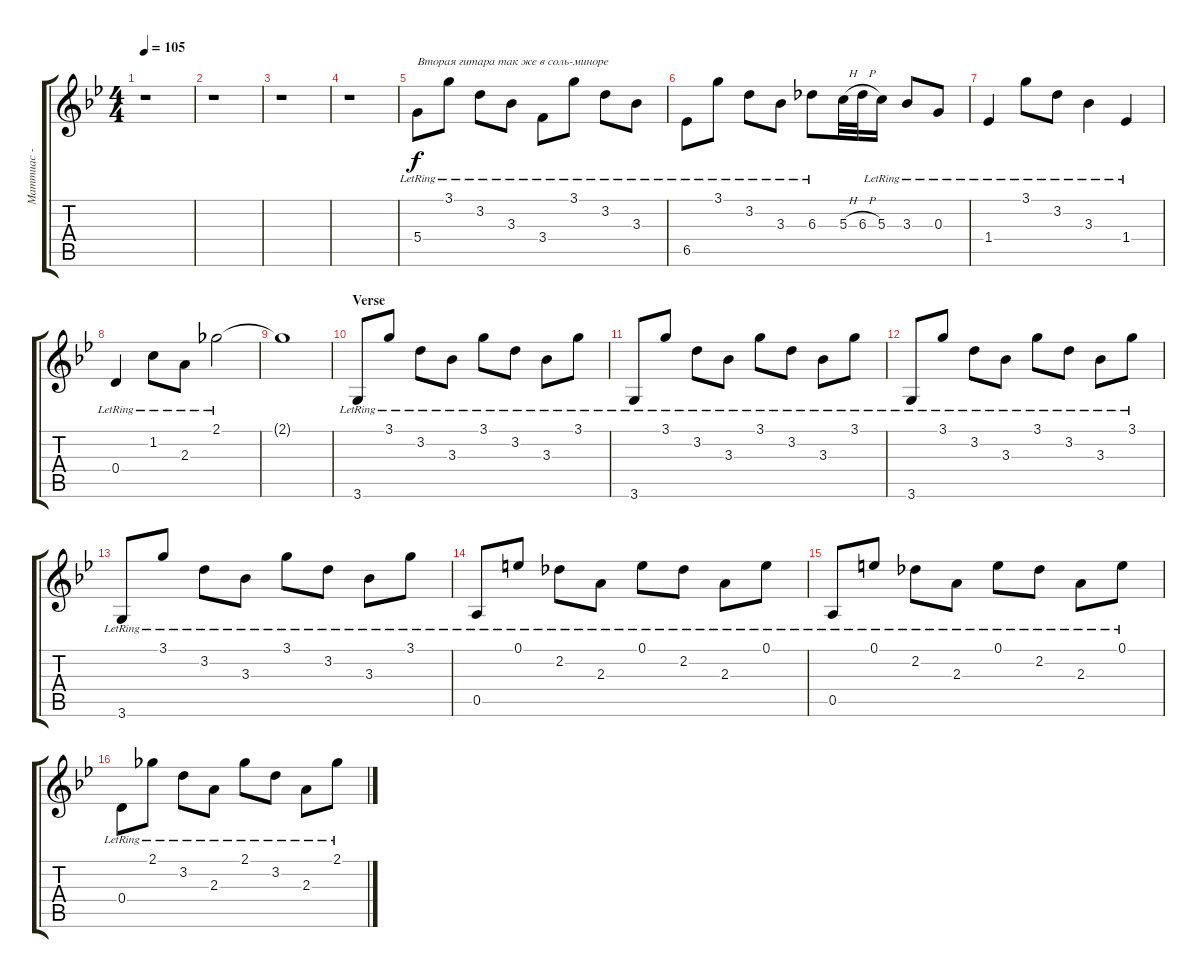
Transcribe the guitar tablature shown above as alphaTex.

\track ("Маттиас - акустика" "Маттиас - ") {instrument acousticguitarsteel}
\staff {score tabs}
\tuning (E4 B3 G3 D3 A2 E2) {hide}
\ts (4 4)
\tempo 105
\clef g2
\ks gminor
r.1{dy f instrument acousticguitarsteel} |
r.1 |
r.1 |
r.1 |
5.4{lr}.8{txt "Вторая гитара так же в соль-миноре"} 3.1{lr}.8 3.2{lr}.8 3.3{lr}.8 3.4{lr}.8 3.1{lr}.8 3.2{lr}.8 3.3{lr}.8 |
6.5{lr}.8 3.1{lr}.8 3.2{lr}.8 3.3{lr}.8 6.3{lr}.8 5.3{h}.32 6.3{h}.32 5.3{lr}.16 3.3{lr}.8 0.3{lr}.8 |
1.4{lr}.4 3.1{lr}.8 3.2{lr}.8 3.3{lr}.4 1.4{lr}.4 |
0.4{lr}.4 1.2{lr}.8 2.3{lr}.8 2.1{lr}.2 |
2.1{t}.1 |
\section ("" "Verse")
3.6{lr}.8 3.1{lr}.8 3.2{lr}.8 3.3{lr}.8 3.1{lr}.8 3.2{lr}.8 3.3{lr}.8 3.1{lr}.8 |
3.6{lr}.8 3.1{lr}.8 3.2{lr}.8 3.3{lr}.8 3.1{lr}.8 3.2{lr}.8 3.3{lr}.8 3.1{lr}.8 |
3.6{lr}.8 3.1{lr}.8 3.2{lr}.8 3.3{lr}.8 3.1{lr}.8 3.2{lr}.8 3.3{lr}.8 3.1{lr}.8 |
3.6{lr}.8 3.1{lr}.8 3.2{lr}.8 3.3{lr}.8 3.1{lr}.8 3.2{lr}.8 3.3{lr}.8 3.1{lr}.8 |
0.5{lr}.8 0.1{lr}.8 2.2{lr}.8 2.3{lr}.8 0.1{lr}.8 2.2{lr}.8 2.3{lr}.8 0.1{lr}.8 |
0.5{lr}.8 0.1{lr}.8 2.2{lr}.8 2.3{lr}.8 0.1{lr}.8 2.2{lr}.8 2.3{lr}.8 0.1{lr}.8 |
0.4{lr}.8 2.1{lr}.8 3.2{lr}.8 2.3{lr}.8 2.1{lr}.8 3.2{lr}.8 2.3{lr}.8 2.1{lr}.8
